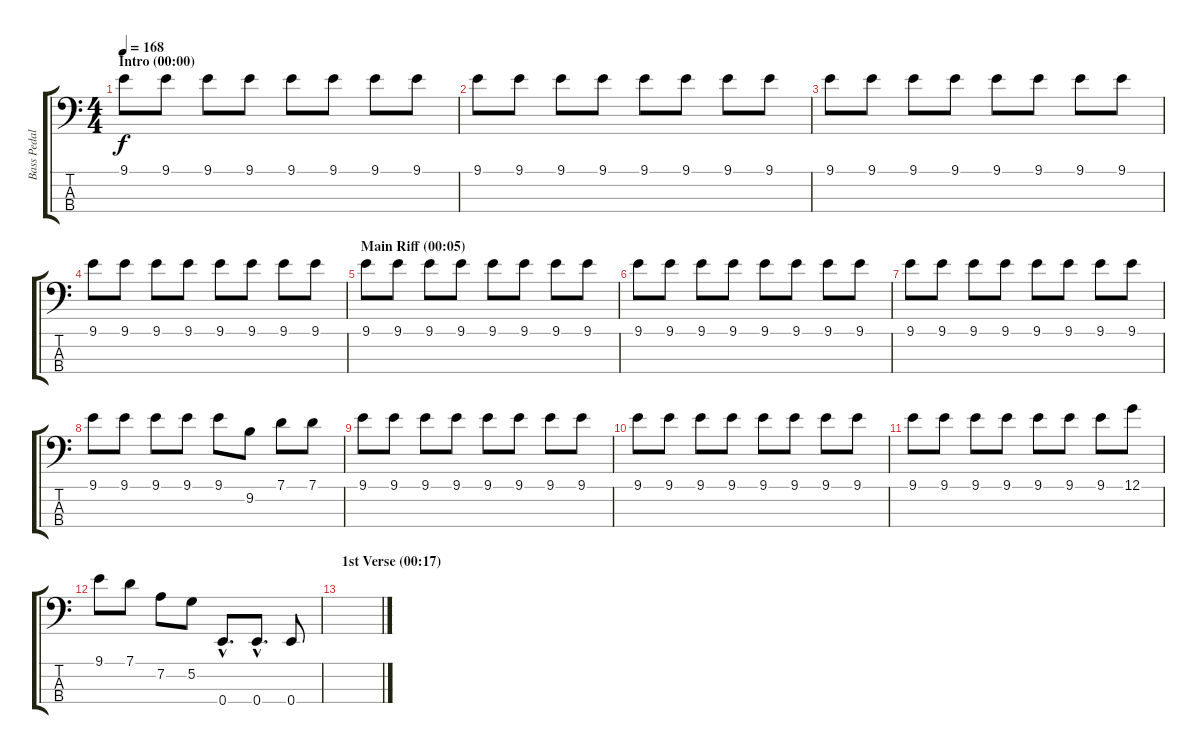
\track ("Bass Pedal Effect" "Bass Pedal") {instrument distortionguitar}
\staff {score tabs}
\tuning (G2 D2 A1 E1) {hide}
\ts (4 4)
\section ("" "Intro (00:00)")
\tempo 168
\clef f4
\ks c
9.1.8{dy f instrument distortionguitar} 9.1.8 9.1.8 9.1.8 9.1.8 9.1.8 9.1.8 9.1.8 |
9.1.8 9.1.8 9.1.8 9.1.8 9.1.8 9.1.8 9.1.8 9.1.8 |
9.1.8 9.1.8 9.1.8 9.1.8 9.1.8 9.1.8 9.1.8 9.1.8 |
9.1.8 9.1.8 9.1.8 9.1.8 9.1.8 9.1.8 9.1.8 9.1.8 |
\section ("" "Main Riff (00:05)")
9.1.8 9.1.8 9.1.8 9.1.8 9.1.8 9.1.8 9.1.8 9.1.8 |
9.1.8 9.1.8 9.1.8 9.1.8 9.1.8 9.1.8 9.1.8 9.1.8 |
9.1.8 9.1.8 9.1.8 9.1.8 9.1.8 9.1.8 9.1.8 9.1.8 |
9.1.8 9.1.8 9.1.8 9.1.8 9.1.8 9.2.8 7.1.8 7.1.8 |
9.1.8 9.1.8 9.1.8 9.1.8 9.1.8 9.1.8 9.1.8 9.1.8 |
9.1.8 9.1.8 9.1.8 9.1.8 9.1.8 9.1.8 9.1.8 9.1.8 |
9.1.8 9.1.8 9.1.8 9.1.8 9.1.8 9.1.8 9.1.8 12.1.8 |
9.1.8 7.1.8 7.2.8 5.2.8 0.4{hac}.8{d} 0.4{hac}.8{d} 0.4.8 |
\section ("" "1st Verse (00:17)")
